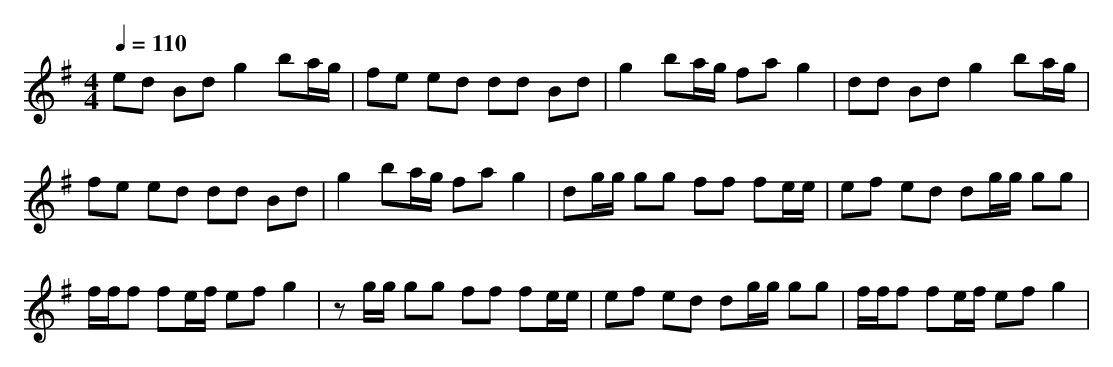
X:1
T:
M: 4/4
L: 1/8
Q:1/4=110
K:G % 1 sharps
ed Bd g2 ba/2g/2|fe ed dd Bd|g2 ba/2g/2 fa g2|dd Bd g2 ba/2g/2|
fe ed dd Bd|g2 ba/2g/2 fa g2|dg/2g/2 gg ff fe/2e/2|ef ed dg/2g/2 gg|
f/2f/2f fe/2f/2 ef g2|zg/2g/2 gg ff fe/2e/2|ef ed dg/2g/2 gg|f/2f/2f fe/2f/2 ef g2|
